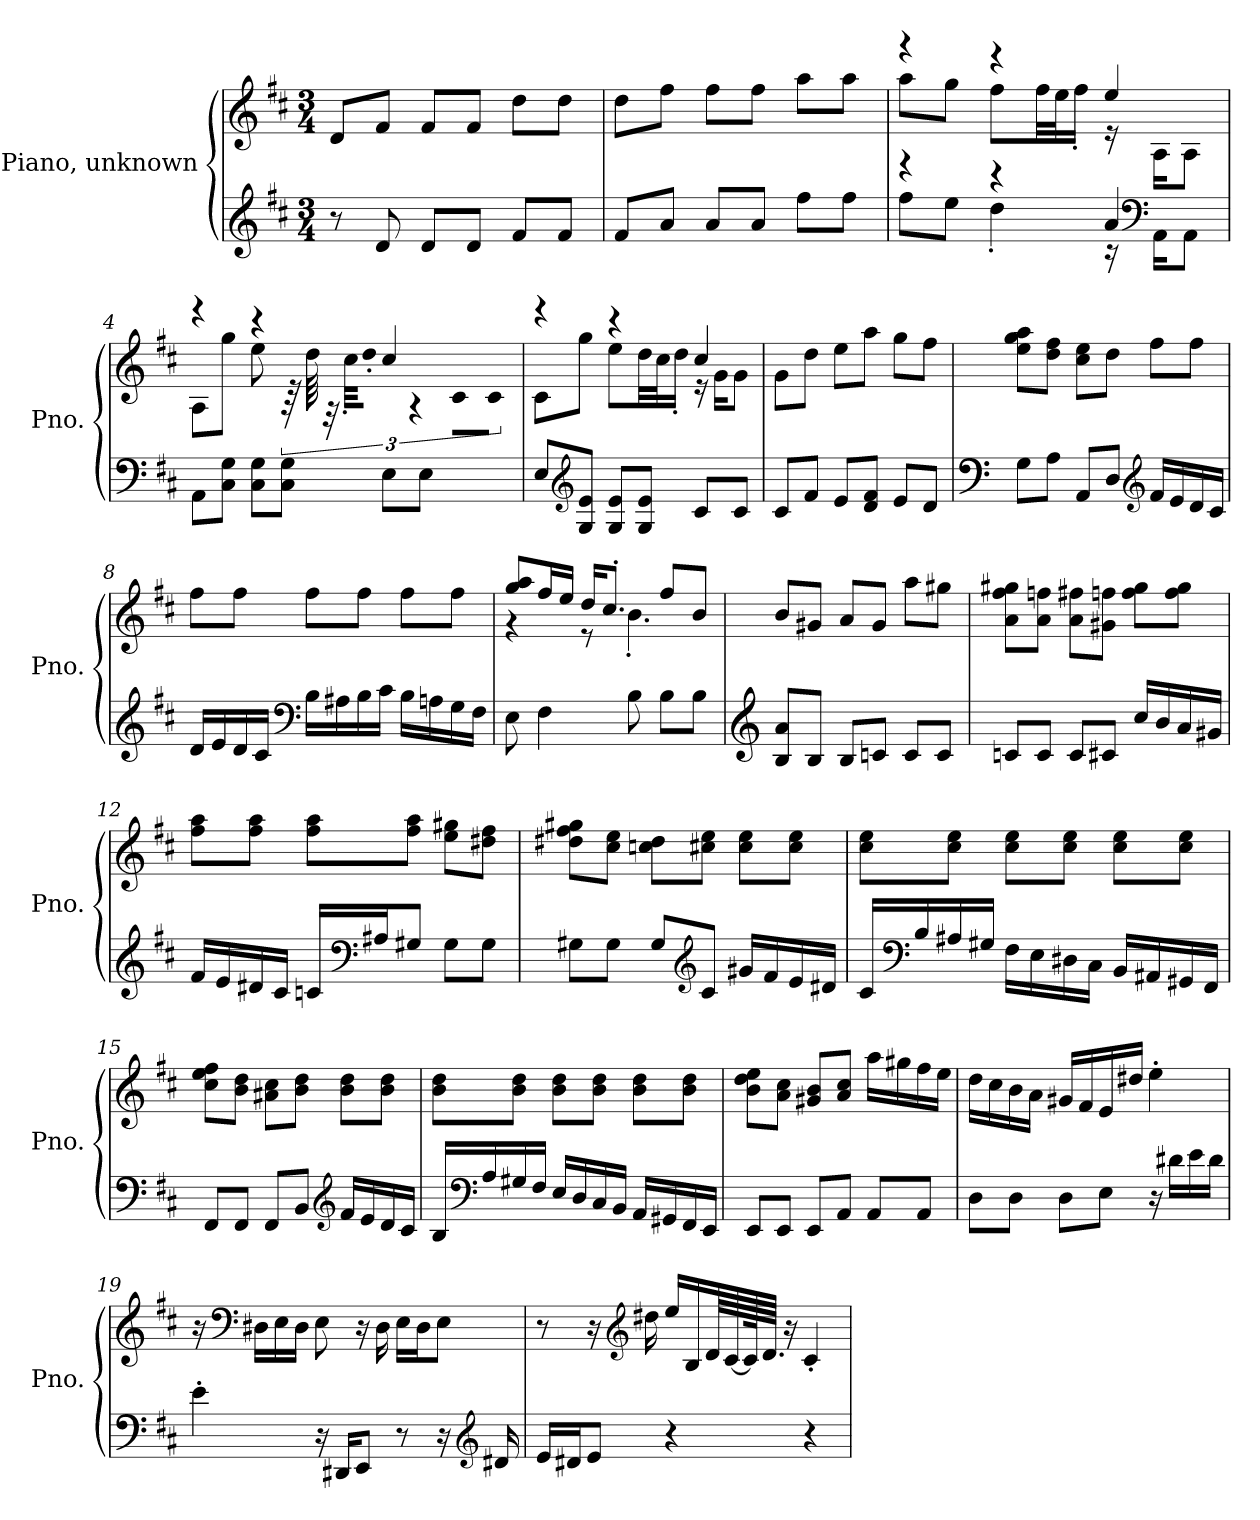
**kern	**kern
*part1	*part1
*staff2	*staff1
*I"Piano, unknown	*
*I'Pno.	*
*clefG2	*clefG2
*k[f#c#]	*k[f#c#]
*M3/4	*M3/4
*MM115	*MM115
=1	=1
8r	8d/L
8d/	8f#/J
8d/L	8f#/L
8d/J	8f#/J
8f#/L	8dd\L
8f#/J	8dd\J
=2	=2
8f#/L	8dd\L
8a/J	8ff#\J
8a/L	8ff#\L
8a/J	8ff#\J
8ff#\L	8aa\L
8ff#\J	8aa\J
=3	=3
*^	*^
4r	8ff#\L	4r	8aa\L
.	8ee\J	.	8gg\J
4r	4dd'\	4r	8ff#\L
.	.	.	32ff#\LL
.	.	.	32ee\J
.	.	.	16ff#'\JJ
4a/	16r	4ee/	16r
*clefF4	*	*	*
.	16AA\KL	.	16A\KL
.	8AA\J	.	8A\J
*v	*v	*	*
=4	=4	=4
8AA\L	4r	8A\L
8C#\ 8G\J	.	8gg\J
8C#\ 8G\L	4r	8ee\
8C#\ 8G\J	.	96r
.	.	96dd\
.	.	48r
.	.	48cc#'\KLL
.	.	16dd'\JJ
8E\L	4cc#/	16r
.	.	16c#\KL
8E\J	.	8c#\J
!!LO:LB:g=z	!!
=5	=5	=5
8E/L	4r	8c#\L
*clefG2	*	*
8G/ 8e/J	.	8gg\J
8G/ 8e/L	4r	8ee\L
8G/ 8e/J	.	32dd\LL
.	.	32cc#\J
.	.	16dd'\JJ
8c#/L	4cc#/	16r
.	.	16g\KL
8c#/J	.	8g\J
*	*v	*v
=6	=6
8c#/L	8g\L
8f#/J	8dd\J
8e/L	8ee\L
8d/ 8f#/J	8aa\J
8e/L	8gg\L
8d/J	8ff#\J
=7	=7
*clefF4	*
8G\L	8ee\ 8gg\ 8aa\L
8A\J	8dd\ 8ff#\J
8AA/L	8cc#\ 8ee\L
8D/J	8dd\J
*clefG2	*
16f#/LL	8ff#\L
16e/	.
16d/	8ff#\J
16c#/JJ	.
!!LO:LB:g=z
=8	=8
16d/LL	8ff#\L
16e/	.
16d/	8ff#\J
16c#/JJ	.
*clefF4	*
16B\LL	8ff#\L
16A#X\	.
16B\	8ff#\J
16c#\JJ	.
16B\LL	8ff#\L
16An\	.
16G\	8ff#\J
16F#\JJ	.
=9	=9
*	*^
8E\	8gg/ 8aa/L	4r
4F#\	16ff#/L	.
.	16ee/JJ	.
.	16dd/KL	8r
.	8.cc#'/J	.
8B\	.	4.b'\
8B\L	8ff#/L	.
8B\J	8b/J	.
*	*v	*v
=10	=10
*clefG2	*
8B/ 8a/L	8b/L
8B/J	8g#X/J
8B/L	8a/L
8cn/J	8g#/J
8c/L	8aa\L
8c/J	8gg#X\J
!!LO:LB:g=z
=11	=11
8cn/L	8a\ 8ff#\ 8gg#X\L
8c/J	8a\ 8ffn\J
8c/L	8a\ 8ff#X\L
8c#X/J	8g#X\ 8ffn\J
16cc#/LL	8ff\ 8gg#\L
16b/	.
16a/	8ff\ 8gg#\J
16g#X/JJ	.
=12	=12
16f#/LL	8ff#\ 8aa\L
16e/	.
16d#X/	8ff#\ 8aa\J
16c#/JJ	.
16cn/LL	8ff#\ 8aa\L
*clefF4	*
16A#X/J	.
8G#X/J	8ff#\ 8aa\J
8G#\L	8ee\ 8gg#X\L
8G#\J	8dd#X\ 8ff#\J
=13	=13
8G#X\L	8dd#X\ 8ff#\ 8gg#X\L
8G#\J	8cc#\ 8ee\J
8G#/L	8ccn\ 8dd#\L
*clefG2	*
8c#/J	8cc#X\ 8ee\J
16g#X/LL	8cc#\ 8ee\L
16f#/	.
16e/	8cc#\ 8ee\J
16d#X/JJ	.
!!LO:LB:g=z
=14	=14
16c#/LL	8cc#\ 8ee\L
*clefF4	*
16B/	.
16A#X/	8cc#\ 8ee\J
16G#X/JJ	.
16F#\LL	8cc#\ 8ee\L
16E\	.
16D#X\	8cc#\ 8ee\J
16C#\JJ	.
16BB/LL	8cc#\ 8ee\L
16AA#X/	.
16GG#X/	8cc#\ 8ee\J
16FF#/JJ	.
=15	=15
8FF#/L	8cc#\ 8ee\ 8ff#\L
8FF#/J	8b\ 8dd\J
8FF#/L	8a#X\ 8cc#\L
8BB/J	8b\ 8dd\J
*clefG2	*
16f#/LL	8b\ 8dd\L
16e/	.
16d/	8b\ 8dd\J
16c#/JJ	.
=16	=16
16B/LL	8b\ 8dd\L
*clefF4	*
16A/	.
16G#X/	8b\ 8dd\J
16F#/JJ	.
16E/LL	8b\ 8dd\L
16D/	.
16C#/	8b\ 8dd\J
16BB/JJ	.
16AA/LL	8b\ 8dd\L
16GG#X/	.
16FF#/	8b\ 8dd\J
16EE/JJ	.
!!LO:LB:g=z
=17	=17
8EE/L	8b\ 8dd\ 8ee\L
8EE/J	8a\ 8cc#\J
8EE/L	8g#X/ 8b/L
8AA/J	8a/ 8cc#/J
8AA/L	16aa\LL
.	16gg#X\
8AA/J	16ff#\
.	16ee\JJ
=18	=18
8D\L	16dd\LL
.	16cc#\
8D\J	16b\
.	16a\JJ
8D\L	16g#X/LL
.	16f#/
8E\J	16e/
.	16dd#X/JJ
16r	4ee'\
16d#X\LL	.
16e\	.
16d#\JJ	.
!!LO:PB:g=z
=19	=19
4e'\	16r
*	*clefF4
.	16D#X\LL
.	16E\
.	16D#\JJ
16r	8E\
16DD#X/KL	.
8EE/J	16r
.	16D#\
8r	16E\LL
.	16D#\J
16r	8E\J
*clefG2	*
16d#X/	.
=20	=20
16e/LL	8r
16d#X/J	.
8e/J	16r
*	*clefG2
.	16dd#X\
4r	16ee/LL
.	16B/
.	64d/LL
.	[64c#/
.	128c#/K]
.	64.d/JJJJ
.	16r
4r	4c#'/
=	=
*-	*-
